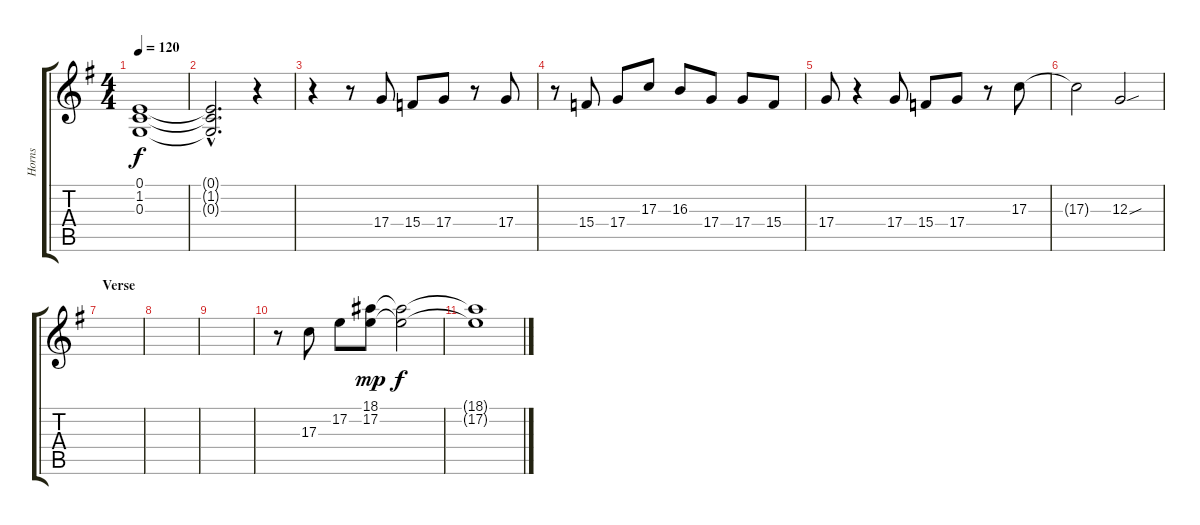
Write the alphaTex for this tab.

\track ("Horns" "Horns") {instrument altosax}
\staff {score tabs}
\tuning (E4 B3 G3 D3 A2 E2) {hide}
\ts (4 4)
\tempo 120
\clef g2
\ks g
(0.1 1.2 0.3).1{dy f} |
(0.1{hac t} 1.2{hac t} 0.3{hac t}).2{d} r.4 |
r.4 r.8 17.4.8 15.4.8 17.4.8 r.8 17.4.8 |
r.8 15.4.8 17.4.8 17.3.8 16.3.8 17.4.8 17.4.8 15.4.8 |
17.4.8 r.4 17.4.8 15.4.8 17.4.8 r.8 17.3.8 |
17.3{t}.2 12.3{sou}.2 |
\section ("" "Verse")
|
|
|
r.8 17.3.8 17.2.8 (18.1 17.2).8{dy mp} (18.1{t} 17.2{t}).2{dy f} |
(18.1{t} 17.2{t}).1
